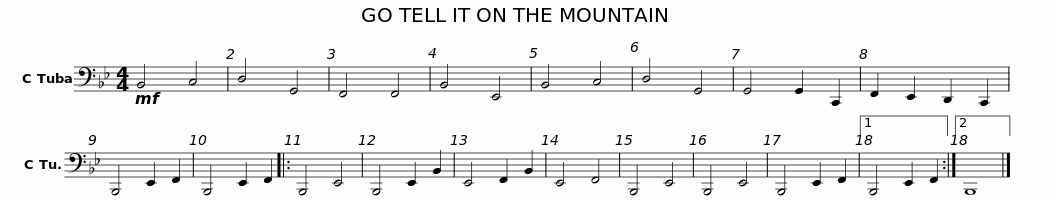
X:1
L:1/8
M:4/4
I:linebreak $
K:Bb
V:1 bass
V:1
!mf! B,,4 C,4 | D,4 G,,4 | F,,4 F,,4 | B,,4 E,,4 | B,,4 C,4 | %5
 D,4 G,,4 | G,,4 G,,2 C,,2 | F,,2 E,,2 D,,2 C,,2 | B,,,4 E,,2 F,,2 | B,,,4 E,,2 F,,2 |: %10
 B,,,4 E,,4 |$ B,,,4 E,,2 B,,2 | E,,4 F,,2 B,,2 | E,,4 F,,4 | B,,,4 E,,4 | %15
 B,,,4 E,,4 | B,,,4 E,,2 F,,2 |1 B,,,4 E,,2 F,,2 :|2 B,,,8 |] %19
